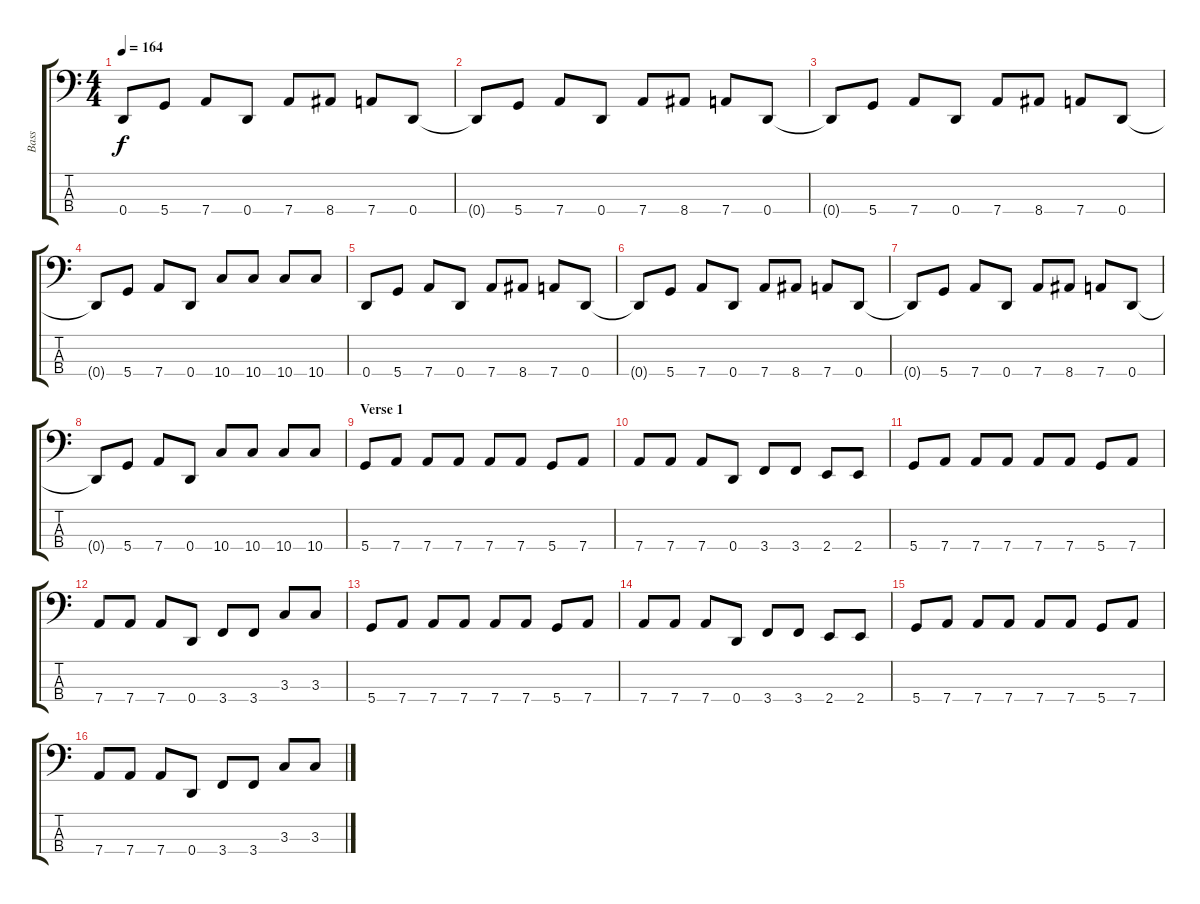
\track ("Bass" "Bass") {instrument electricbassfinger}
\staff {score tabs}
\tuning (G2 D2 A1 D1) {hide}
\ts (4 4)
\tempo 164
\clef f4
\ks c
0.4.8{dy f} 5.4.8 7.4.8 0.4.8 7.4.8 8.4.8 7.4.8 0.4.8 |
0.4{t}.8 5.4.8 7.4.8 0.4.8 7.4.8 8.4.8 7.4.8 0.4.8 |
0.4{t}.8 5.4.8 7.4.8 0.4.8 7.4.8 8.4.8 7.4.8 0.4.8 |
0.4{t}.8 5.4.8 7.4.8 0.4.8 10.4.8 10.4.8 10.4.8 10.4.8 |
0.4.8 5.4.8 7.4.8 0.4.8 7.4.8 8.4.8 7.4.8 0.4.8 |
0.4{t}.8 5.4.8 7.4.8 0.4.8 7.4.8 8.4.8 7.4.8 0.4.8 |
0.4{t}.8 5.4.8 7.4.8 0.4.8 7.4.8 8.4.8 7.4.8 0.4.8 |
0.4{t}.8 5.4.8 7.4.8 0.4.8 10.4.8 10.4.8 10.4.8 10.4.8 |
\section ("" "Verse 1")
5.4.8 7.4.8 7.4.8 7.4.8 7.4.8 7.4.8 5.4.8 7.4.8 |
7.4.8 7.4.8 7.4.8 0.4.8 3.4.8 3.4.8 2.4.8 2.4.8 |
5.4.8 7.4.8 7.4.8 7.4.8 7.4.8 7.4.8 5.4.8 7.4.8 |
7.4.8 7.4.8 7.4.8 0.4.8 3.4.8 3.4.8 3.3.8 3.3.8 |
5.4.8 7.4.8 7.4.8 7.4.8 7.4.8 7.4.8 5.4.8 7.4.8 |
7.4.8 7.4.8 7.4.8 0.4.8 3.4.8 3.4.8 2.4.8 2.4.8 |
5.4.8 7.4.8 7.4.8 7.4.8 7.4.8 7.4.8 5.4.8 7.4.8 |
7.4.8 7.4.8 7.4.8 0.4.8 3.4.8 3.4.8 3.3.8 3.3.8
